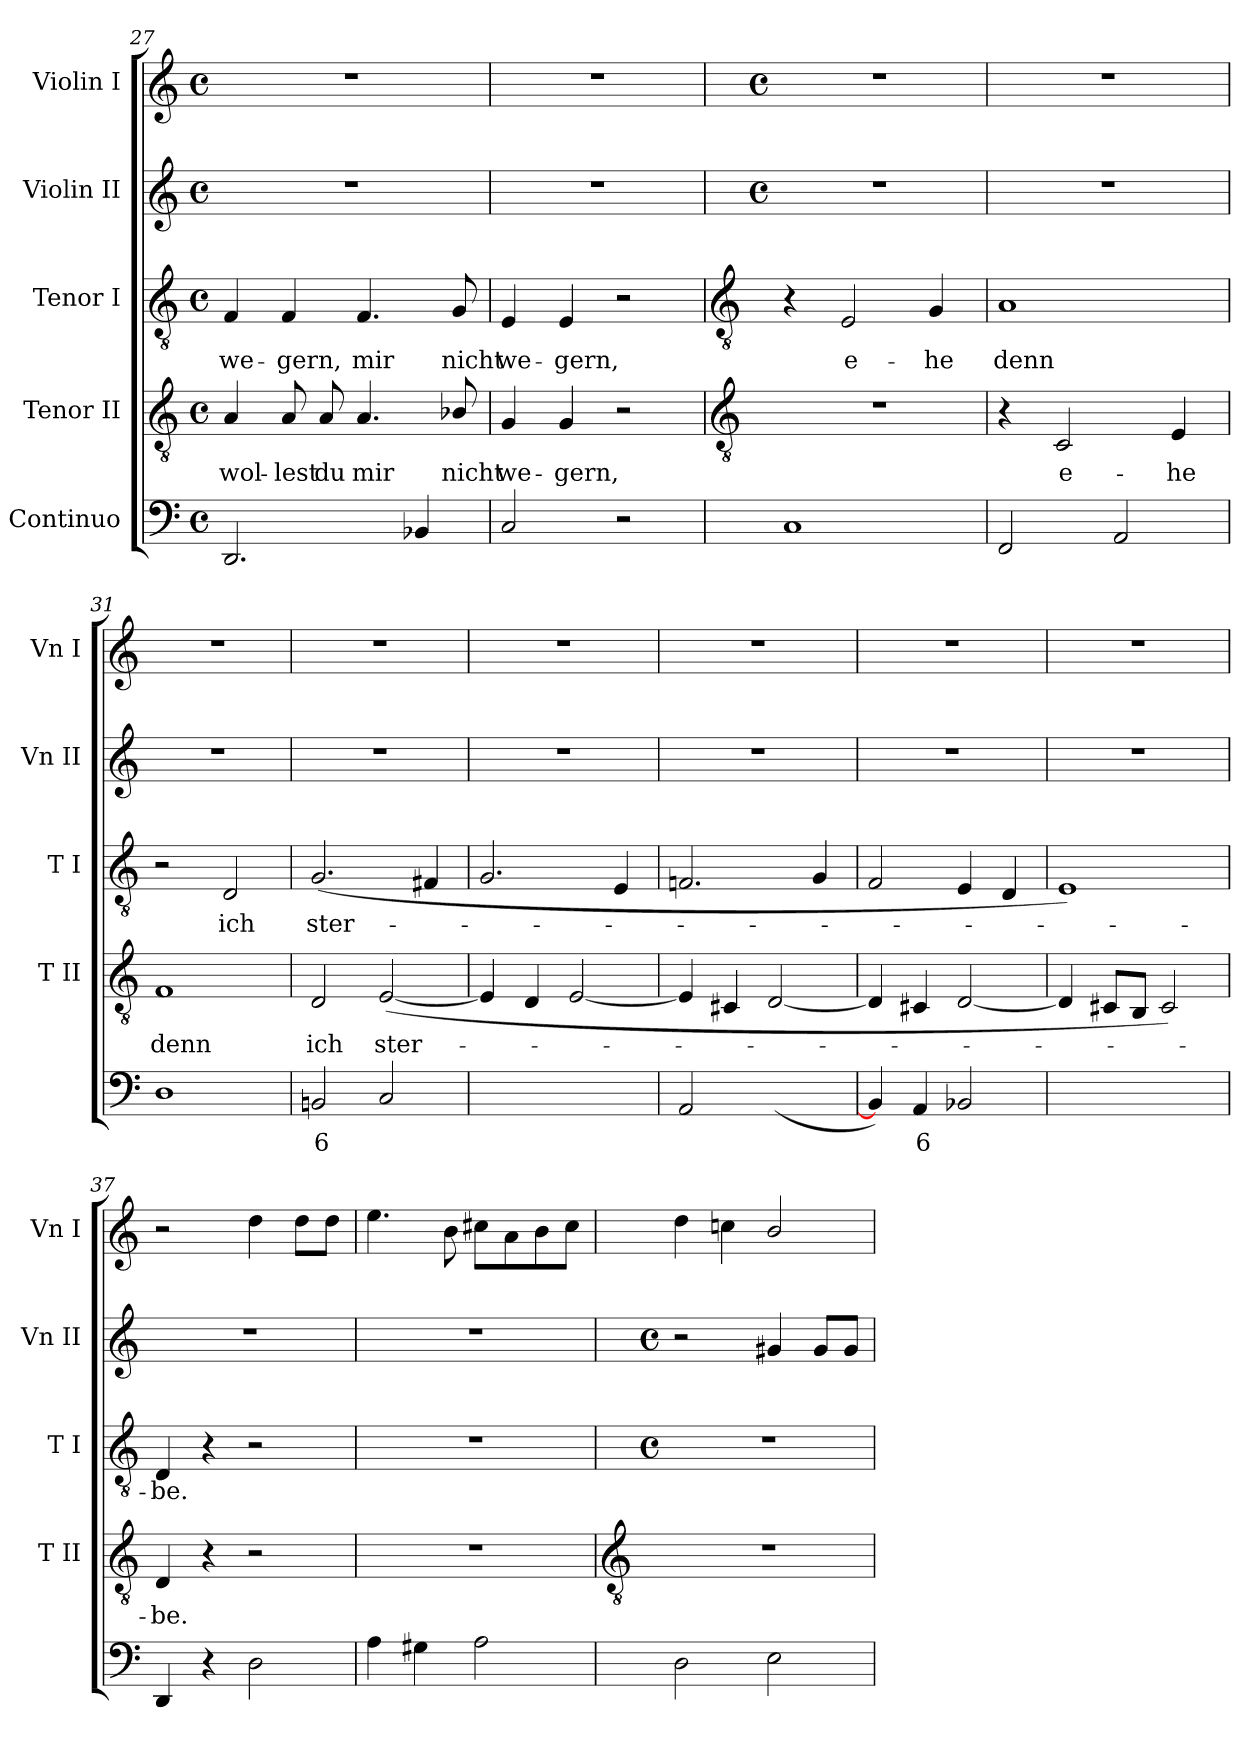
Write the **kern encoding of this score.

**kern	**text	**kern	**text	**kern	**text	**kern	**kern
*part5	*part5	*part4	*part4	*part3	*part3	*part2	*part1
*staff5	*staff5	*staff4	*staff4	*staff3	*staff3	*staff2	*staff1
*I"Continuo	*	*I"Tenor II	*	*I"Tenor I	*	*I"Violin II	*I"Violin I
*	*	*I'T II	*	*I'T I	*	*I'Vn II	*I'Vn I
*clefF4	*	*clefGv2	*	*clefGv2	*	*clefG2	*clefG2
*k[]	*	*k[]	*	*k[]	*	*k[]	*k[]
*C:	*	*C:	*	*C:	*	*C:	*C:
*M4/4	*	*M4/4	*	*M4/4	*	*M4/4	*M4/4
*met(c)	*	*met(c)	*	*met(c)	*	*met(c)	*met(c)
=27	=27	=27	=27	=27	=27	=27	=27
!	!	!	!LO:LY:b	!	!LO:LY:b	!	!
2.DD	.	4A	wol-	4F	we-	1r	1r
!	!	!	!LO:LY:b	!	!LO:LY:b	!	!
.	.	8A	-lest	4F	-gern,	.	.
!	!	!	!LO:LY:b	!	!	!	!
.	.	8A	du	.	.	.	.
!	!	!	!LO:LY:b	!	!LO:LY:b	!	!
.	.	4.A	mir	4.F	mir	.	.
4BB-X	.	.	.	.	.	.	.
!	!	!	!LO:LY:b	!	!LO:LY:b	!	!
.	.	8B-X/	nicht	8G	nicht	.	.
=28	=28	=28	=28	=28	=28	=28	=28
!	!	!	!LO:LY:b	!	!LO:LY:b	!	!
2C	.	4G	we-	4E	we-	1r	1r
!	!	!	!LO:LY:b	!	!LO:LY:b	!	!
.	.	4G	-gern,	4E	-gern,	.	.
2r	.	2r	.	2r	.	.	.
!!LO:LB:g=z
=29	=29	=29	=29	=29	=29	=29	=29
*	*	*clefGv2	*	*clefGv2	*	*	*
*	*	*	*	*	*	*	*k[]
*	*	*	*	*	*	*	*C:
*	*	*	*	*	*	*M4/4	*M4/4
*	*	*	*	*	*	*met(c)	*met(c)
1C	.	1r	.	4r	.	1r	1r
!	!	!	!	!	!LO:LY:b	!	!
.	.	.	.	2E	e-	.	.
!	!	!	!	!	!LO:LY:b	!	!
.	.	.	.	4G	-he	.	.
=30	=30	=30	=30	=30	=30	=30	=30
!	!	!	!	!	!LO:LY:b	!	!
2FF	.	4r	.	1A	denn	1r	1r
!	!	!	!LO:LY:b	!	!	!	!
.	.	2C	e-	.	.	.	.
2AA	.	.	.	.	.	.	.
!	!	!	!LO:LY:b	!	!	!	!
.	.	4E	-he	.	.	.	.
=31	=31	=31	=31	=31	=31	=31	=31
!	!	!	!LO:LY:b	!	!	!	!
1D	.	1F	denn	2r	.	1r	1r
!	!	!	!	!	!LO:LY:b	!	!
.	.	.	.	2D	ich	.	.
=32	=32	=32	=32	=32	=32	=32	=32
!	!LO:LY:b	!	!LO:LY:b	!	!LO:LY:b	!	!
2BBn	6	2D	ich	(<2.G	ster-	1r	1r
!	!	!	!LO:LY:b	!	!	!	!
2C	.	(<[2E	ster-	.	.	.	.
.	.	.	.	4F#X	.	.	.
=33	=33	=33	=33	=33	=33	=33	=33
!	!LO:LY:b	!	!	!	!	!	!
[4GGyy	6	4E]	.	2.G	.	1r	1r
!	!LO:LY:b	!	!	!	!	!	!
4GGyy_	5	4D	.	.	.	.	.
!	!LO:LY:b	!	!	!	!	!	!
2GGyy]	6	[2E	.	.	.	.	.
.	.	.	.	4E	.	.	.
=34	=34	=34	=34	=34	=34	=34	=34
2AA	.	4E]	.	2.Fn	.	1r	1r
.	.	4C#X	.	.	.	.	.
!	!LO:LY:b	!	!	!	!	!	!
(<[4BB-Xyy	5	[2D	.	.	.	.	.
!	!LO:LY:b	!	!	!	!	!	!
4BB-yy_	6	.	.	4G	.	.	.
=35	=35	=35	=35	=35	=35	=35	=35
4BB-])	.	4D]	.	2F	.	1r	1r
!	!LO:LY:b	!	!	!	!	!	!
4AA	6	4C#X	.	.	.	.	.
2BB-	.	[2D	.	4E	.	.	.
.	.	.	.	4D	.	.	.
=36	=36	=36	=36	=36	=36	=36	=36
!	!LO:LY:b	!	!	!	!	!	!
[2AAyy	4	4D]	.	1E)	.	1r	1r
.	.	8C#XL	.	.	.	.	.
.	.	8BBJ	.	.	.	.	.
2AAyy]	.	2C#)	.	.	.	.	.
=37	=37	=37	=37	=37	=37	=37	=37
!	!	!	!LO:LY:b	!	!LO:LY:b	!	!
4DD	.	4D	be.	4D	be.	1r	2r
4r	.	4r	.	4r	.	.	.
2D	.	2r	.	2r	.	.	4dd
.	.	.	.	.	.	.	8ddL
.	.	.	.	.	.	.	8ddJ
=38	=38	=38	=38	=38	=38	=38	=38
4A	.	1r	.	1r	.	1r	4.ee
4G#X	.	.	.	.	.	.	.
.	.	.	.	.	.	.	8b
2A	.	.	.	.	.	.	8cc#XL
.	.	.	.	.	.	.	8a
.	.	.	.	.	.	.	8b
.	.	.	.	.	.	.	8cc#J
!!LO:LB:g=z
=39	=39	=39	=39	=39	=39	=39	=39
*	*	*clefGv2	*	*	*	*	*
*	*	*	*	*	*	*k[]	*
*	*	*	*	*	*	*C:	*
*	*	*	*	*M4/4	*	*M4/4	*
*	*	*	*	*met(c)	*	*met(c)	*
2D	.	1r	.	1r	.	2r	4dd
.	.	.	.	.	.	.	4ccn
2E	.	.	.	.	.	4g#X	2b/
.	.	.	.	.	.	8g#L	.
.	.	.	.	.	.	8g#J	.
=	=	=	=	=	=	=	=
*-	*-	*-	*-	*-	*-	*-	*-
